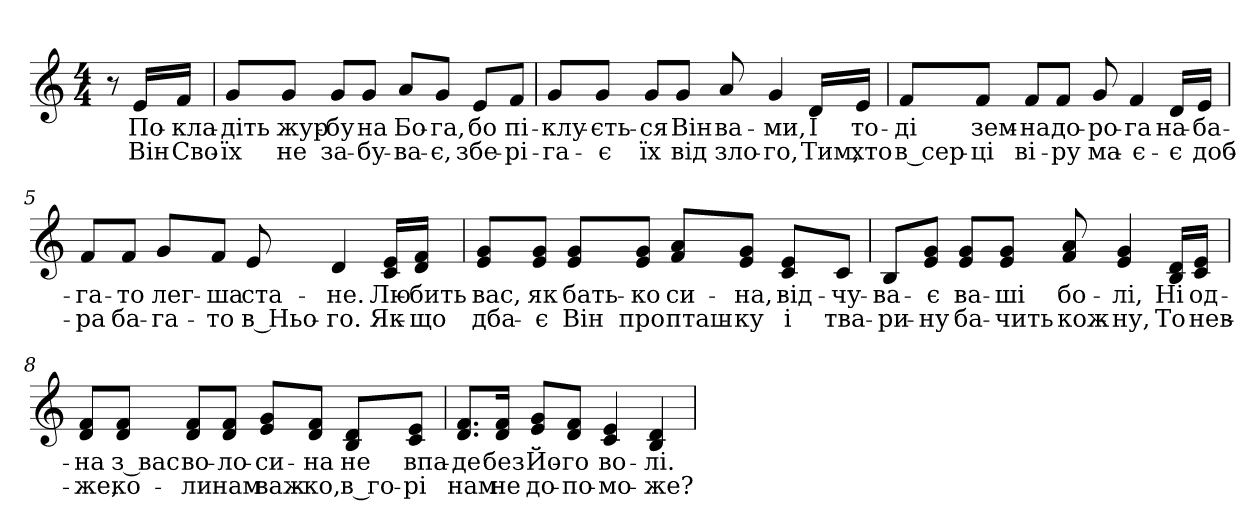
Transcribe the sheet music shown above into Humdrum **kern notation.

**kern	**text	**text
*part1	*part1	*part1
*staff1	*staff1	*staff1
!!LO:PB:g=z
*clefG2	*	*
*k[]	*	*
*C:	*	*
*M4/4	*	*
*MM80	*	*
=1	=1	=1
8r	.	.
!	!LO:LY:b:color=#000000	!LO:LY:b:color=#000000
16ei/LL	По-	Він
!	!LO:LY:b:color=#000000	!LO:LY:b:color=#000000
16fi/JJ	-кла-	Сво-
=2	=2	=2
!	!LO:LY:b:color=#000000	!LO:LY:b:color=#000000
8gi/L	-діть	-їх
!	!LO:LY:b:color=#000000	!LO:LY:b:color=#000000
8gi/J	жур-	не
!	!LO:LY:b:color=#000000	!LO:LY:b:color=#000000
8gi/L	-бу	за-
!	!LO:LY:b:color=#000000	!LO:LY:b:color=#000000
8gi/J	на	-бу-
!	!LO:LY:b:color=#000000	!LO:LY:b:color=#000000
8ai/L	Бо-	-ва-
!	!LO:LY:b:color=#000000	!LO:LY:b:color=#000000
8gi/J	-га,	-є,
!	!LO:LY:b:color=#000000	!LO:LY:b:color=#000000
8ei/L	бо	збе-
!	!LO:LY:b:color=#000000	!LO:LY:b:color=#000000
8fi/J	пі-	-рі-
=3	=3	=3
!	!LO:LY:b:color=#000000	!LO:LY:b:color=#000000
8gi/L	-клу-	-га-
!	!LO:LY:b:color=#000000	!LO:LY:b:color=#000000
8gi/J	-єть-	-є
!	!LO:LY:b:color=#000000	!LO:LY:b:color=#000000
8gi/L	-ся	їх
!	!LO:LY:b:color=#000000	!LO:LY:b:color=#000000
8gi/J	Він	від
!	!LO:LY:b:color=#000000	!LO:LY:b:color=#000000
8ai/	ва-	зло-
!	!LO:LY:b:color=#000000	!LO:LY:b:color=#000000
4gi/	-ми,	-го,
!	!LO:LY:b:color=#000000	!LO:LY:b:color=#000000
16di/LL	І	Тим,
!	!LO:LY:b:color=#000000	!LO:LY:b:color=#000000
16ei/JJ	то-	хто
!!LO:LB:g=z
=4	=4	=4
!	!LO:LY:b:color=#000000	!LO:LY:b:color=#000000
8fi/L	-ді	в сер-
!	!LO:LY:b:color=#000000	!LO:LY:b:color=#000000
8fi/J	зем-	-ці
!	!LO:LY:b:color=#000000	!LO:LY:b:color=#000000
8fi/L	-на	ві-
!	!LO:LY:b:color=#000000	!LO:LY:b:color=#000000
8fi/J	до-	-ру
!	!LO:LY:b:color=#000000	!LO:LY:b:color=#000000
8gi/	-ро-	ма-
!	!LO:LY:b:color=#000000	!LO:LY:b:color=#000000
4fi/	-га	-є-
!	!LO:LY:b:color=#000000	!LO:LY:b:color=#000000
16di/LL	на-	-є
!	!LO:LY:b:color=#000000	!LO:LY:b:color=#000000
16ei/JJ	-ба-	доб-
=5	=5	=5
!	!LO:LY:b:color=#000000	!LO:LY:b:color=#000000
8fi/L	-га-	-ра
!	!LO:LY:b:color=#000000	!LO:LY:b:color=#000000
8fi/J	-то	ба-
!	!LO:LY:b:color=#000000	!LO:LY:b:color=#000000
8gi/L	лег-	-га-
!	!LO:LY:b:color=#000000	!LO:LY:b:color=#000000
8fi/J	-ша	-то
!	!LO:LY:b:color=#000000	!LO:LY:b:color=#000000
8ei/	ста-	в Ньо-
!	!LO:LY:b:color=#000000	!LO:LY:b:color=#000000
4di/	-не.	-го.
!	!LO:LY:b:color=#000000	!LO:LY:b:color=#000000
16ci/ 16ei/LL	Лю-	Як-
!	!LO:LY:b:color=#000000	!LO:LY:b:color=#000000
16di/ 16fi/JJ	-бить	-що
!!LO:LB:g=z
=6	=6	=6
!	!LO:LY:b:color=#000000	!LO:LY:b:color=#000000
8ei/ 8gi/L	вас,	дба-
!	!LO:LY:b:color=#000000	!LO:LY:b:color=#000000
8ei/ 8gi/J	як	-є
!	!LO:LY:b:color=#000000	!LO:LY:b:color=#000000
8ei/ 8gi/L	бать-	Він
!	!LO:LY:b:color=#000000	!LO:LY:b:color=#000000
8ei/ 8gi/J	-ко	про
!	!LO:LY:b:color=#000000	!LO:LY:b:color=#000000
8fi/ 8ai/L	си-	пташ-
!	!LO:LY:b:color=#000000	!LO:LY:b:color=#000000
8ei/ 8gi/J	-на,	-ку
!	!LO:LY:b:color=#000000	!LO:LY:b:color=#000000
8ci/ 8ei/L	від-	і
!	!LO:LY:b:color=#000000	!LO:LY:b:color=#000000
8ci/J	-чу-	тва-
=7	=7	=7
!	!LO:LY:b:color=#000000	!LO:LY:b:color=#000000
8Bi/L	-ва-	-ри-
!	!LO:LY:b:color=#000000	!LO:LY:b:color=#000000
8ei/ 8gi/J	-є	-ну
!	!LO:LY:b:color=#000000	!LO:LY:b:color=#000000
8ei/ 8gi/L	ва-	ба-
!	!LO:LY:b:color=#000000	!LO:LY:b:color=#000000
8ei/ 8gi/J	-ші	-чить
!	!LO:LY:b:color=#000000	!LO:LY:b:color=#000000
8fi/ 8ai	бо-	кож-
!	!LO:LY:b:color=#000000	!LO:LY:b:color=#000000
4ei/ 4gi	-лі,	-ну,
!	!LO:LY:b:color=#000000	!LO:LY:b:color=#000000
16Bi/ 16di/LL	Ні	То
!	!LO:LY:b:color=#000000	!LO:LY:b:color=#000000
16ci/ 16ei/JJ	од-	нев-
!!LO:LB:g=z
=8	=8	=8
!	!LO:LY:b:color=#000000	!LO:LY:b:color=#000000
8di/ 8fi/L	-на	-же,
!	!LO:LY:b:color=#000000	!LO:LY:b:color=#000000
8di/ 8fi/J	з вас	ко-
!	!LO:LY:b:color=#000000	!LO:LY:b:color=#000000
8di/ 8fi/L	во-	-ли
!	!LO:LY:b:color=#000000	!LO:LY:b:color=#000000
8di/ 8fi/J	-ло-	нам
!	!LO:LY:b:color=#000000	!LO:LY:b:color=#000000
8ei/ 8gi/L	-си-	важ-
!	!LO:LY:b:color=#000000	!LO:LY:b:color=#000000
8di/ 8fi/J	-на	-ко,
!	!LO:LY:b:color=#000000	!LO:LY:b:color=#000000
8Bi/ 8di/L	не	в го-
!	!LO:LY:b:color=#000000	!LO:LY:b:color=#000000
8ci/ 8ei/J	впа-	-рі
=9	=9	=9
!	!LO:LY:b:color=#000000	!LO:LY:b:color=#000000
8.di/ 8.fi/L	-де	нам
!	!LO:LY:b:color=#000000	!LO:LY:b:color=#000000
16di/ 16fi/Jk	без	не
!	!LO:LY:b:color=#000000	!LO:LY:b:color=#000000
8ei/ 8gi/L	Йо-	до-
!	!LO:LY:b:color=#000000	!LO:LY:b:color=#000000
8di/ 8fi/J	-го	-по-
!	!LO:LY:b:color=#000000	!LO:LY:b:color=#000000
4ci/ 4ei	во-	-мо-
!	!LO:LY:b:color=#000000	!LO:LY:b:color=#000000
4Bi/ 4di	-лі.	-же?
=	=	=
*-	*-	*-
